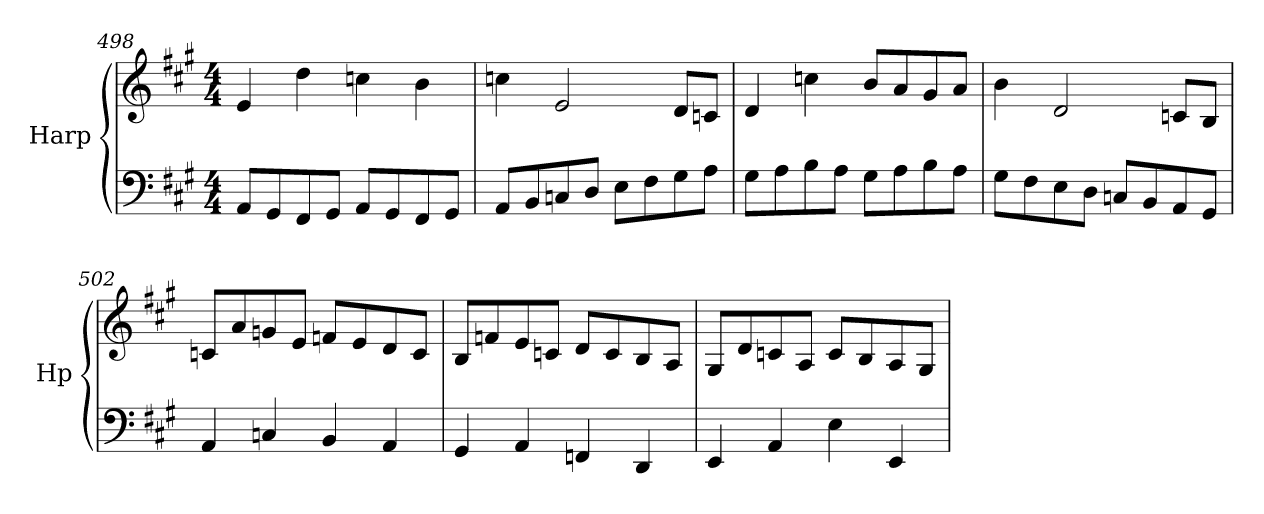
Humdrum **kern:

**kern	**kern
*part1	*part1
*staff2	*staff1
*I"Harp	*
*I'Hp	*
!!LO:LB:g=z
*clefF4	*clefG2
*k[f#c#g#]	*k[f#c#g#]
*M4/4	*M4/4
=498	=498
8AA/L	4e/
8GG#/	.
8FF#/	4dd\
8GG#/J	.
8AA/L	4ccn\
8GG#/	.
8FF#/	4b\
8GG#/J	.
=499	=499
8AA/L	4ccn\
8BB/	.
8Cn/	2e/
8D/J	.
8E\L	.
8F#\	.
8G#\	8d/L
8A\J	8cn/J
=500	=500
8G#\L	4d/
8A\	.
8B\	4ccn\
8A\J	.
8G#\L	8b/L
8A\	8a/
8B\	8g#/
8A\J	8a/J
=501	=501
8G#\L	4b\
8F#\	.
8E\	2d/
8D\J	.
8Cn/L	.
8BB/	.
8AA/	8cn/L
8GG#/J	8B/J
!!LO:PB:g=z
=502	=502
4AA/	8cn/L
.	8a/
4Cn/	8gn/
.	8e/J
4BB/	8fn/L
.	8e/
4AA/	8d/
.	8c/J
=503	=503
4GG#/	8B/L
.	8fn/
4AA/	8e/
.	8cn/J
4FFn/	8d/L
.	8c/
4DD/	8B/
.	8A/J
=504	=504
4EE/	8G#/L
.	8d/
4AA/	8cn/
.	8A/J
4E\	8c/L
.	8B/
4EE/	8A/
.	8G#/J
=	=
*-	*-
